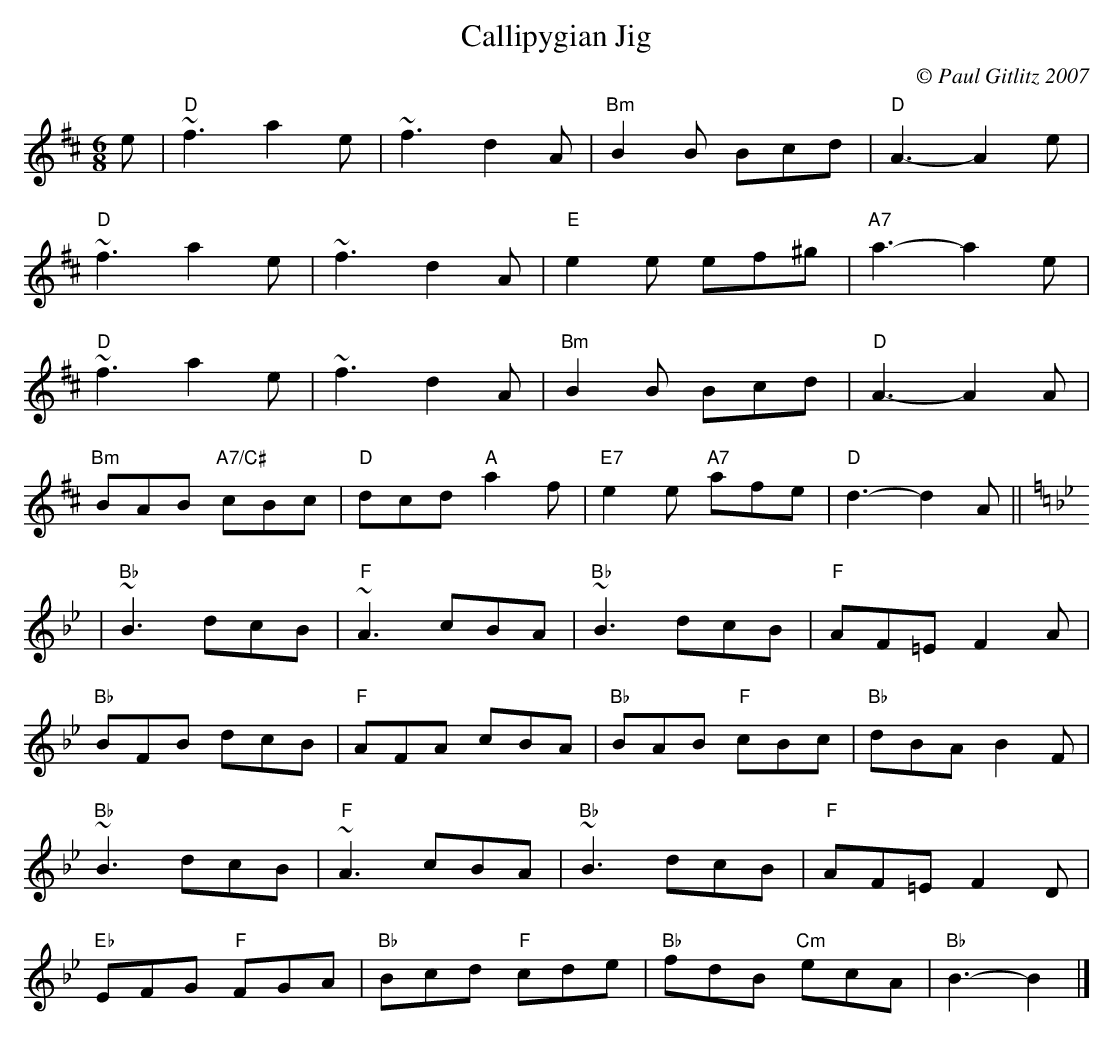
X:1
T:Callipygian Jig
M:6/8
L:1/8
C:© Paul Gitlitz 2007
K:D
e|"D"~f3a2e|~f3d2A|"Bm"B2B Bcd|"D"A3-A2e|!
"D"~f3a2e|~f3d2A|"E"e2e ef^g|"A7"a3-a2e|!
"D"~f3a2e|~f3d2A|"Bm"B2B Bcd|"D"A3-A2A|!
"Bm"BAB "A7/C#"cBc|"D"dcd "A"a2f|"E7"e2e "A7"afe|"D"d3-d2A||!
K:Bb
|"Bb"~B3dcB|"F"~A3cBA|"Bb"~B3dcB|"F"AF=EF2A|!
"Bb"BFB dcB|"F"AFA cBA|"Bb"BAB "F"cBc|"Bb"dBA B2F|!
"Bb"~B3dcB|"F"~A3cBA|"Bb"~B3dcB|"F"AF=EF2D|!
"Eb"EFG "F"FGA|"Bb"Bcd "F"cde|"Bb"fdB "Cm" ecA|"Bb"B3-B2|]
